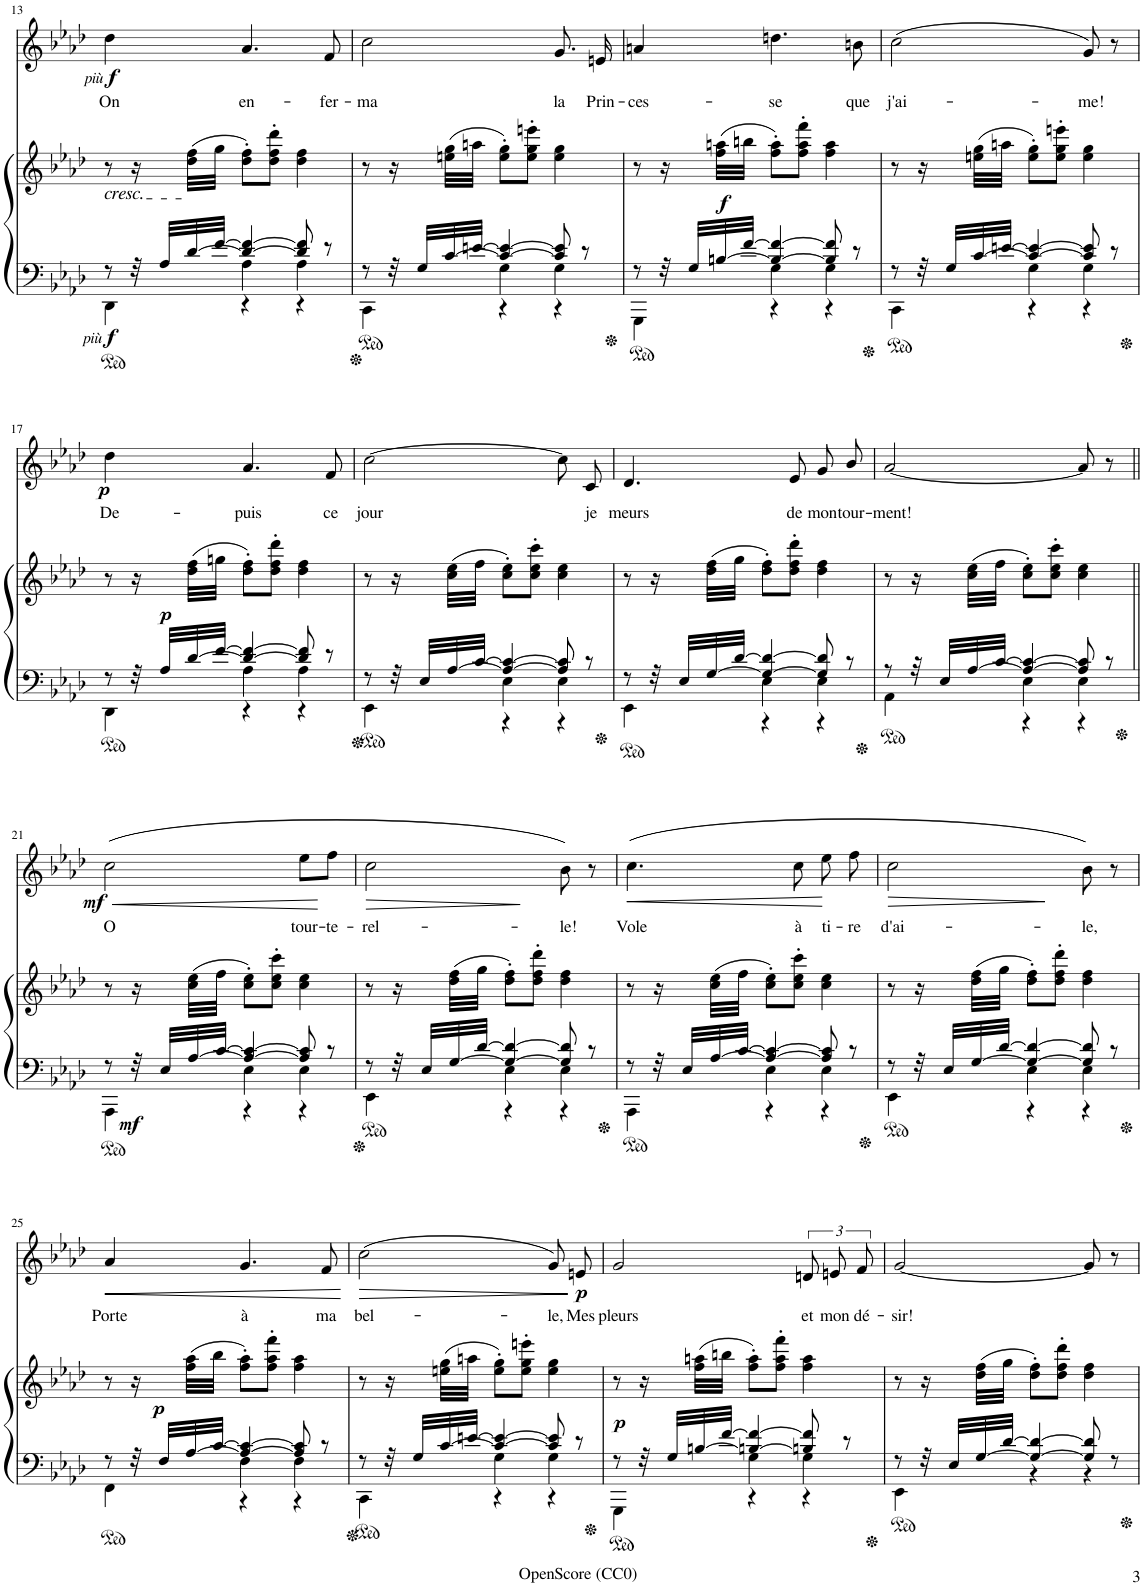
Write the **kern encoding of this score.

**kern	**kern	**dynam	**kern	**text	**dynam
*part2	*part2	*part2	*part1	*part1	*part1
*staff3	*staff2	*staff2/3	*staff1	*staff1	*staff1
*I"Piano	*	*	*I"Chant Voice	*	*
*I'Pno	*	*	*	*	*
!!LO:PB:g=z
*clefF4	*clefG2	*	*clefG2	*	*
*k[b-e-a-d-]	*k[b-e-a-d-]	*	*k[b-e-a-d-]	*	*
*M3/4	*M3/4	*	*M3/4	*	*
=13	=13	=13	=13	=13	=13
*^	*	*	*	*	*
*	*^	*	*	*	*	*
!	!	!	!LO:TX:b:i:t=cresc.	!	!	!	!
!	!	!	!	!LO:DY:b=2	!	!LO:LY:b	!
!	!	!	!	!LO:DY:n=1:b=2	!	!	!LO:DY:b
!	!	!	!	!	!	!	!LO:DY:n=1:b
8r	4DD-\	4ryy	8r	other-dynamics f	4dd-\	On	other-dynamics f
32r	.	.	16r	.	.	.	.
32A-/LLL	.	.	.	.	.	.	.
[32d-/	.	.	(32dd-\ 32ff\LLL	.	.	.	.
[32f/JJJ	.	.	32gg\JJJ	.	.	.	.
!	!	!	!	!	!	!LO:LY:b	!
4d-/_ 4f/_	4A-\	4r	8dd-\' 8ff\'L)	.	4.a-/	en-	.
.	.	.	8dd-\' 8ff\' 8ddd-\'J	.	.	.	.
8d-/] 8f/]	4A-\	4r	4dd-\ 4ff\	.	.	.	.
!	!	!	!	!	!	!LO:LY:b	!
8r	.	.	.	.	8f/	-fer-	.
=14	=14	=14	=14	=14	=14	=14	=14
!	!	!	!	!	!	!LO:LY:b	!
8r	4CC\	4ryy	8r	.	2cc\	-ma	.
32r	.	.	16r	.	.	.	.
32G/LLL	.	.	.	.	.	.	.
[32c/	.	.	(32een\ 32gg\LLL	.	.	.	.
[32en/JJJ	.	.	32aan\JJJ	.	.	.	.
4c/_ 4e/_	4G\	4r	8ee\' 8gg\'L)	.	.	.	.
.	.	.	8ee\' 8gg\' 8eeen\'J	.	.	.	.
!	!	!	!	!	!	!LO:LY:b	!
8c/] 8e/]	4G\	4r	4ee\ 4gg\	.	8.g/	la	.
8r	.	.	.	.	.	.	.
!	!	!	!	!	!	!LO:LY:b	!
.	.	.	.	.	16en/	Prin-	.
=15	=15	=15	=15	=15	=15	=15	=15
!	!	!	!	!	!	!LO:LY:b	!
8r	4GGG\	4ryy	8r	.	4an/	-ces-	.
32r	.	.	16r	.	.	.	.
32G/LLL	.	.	.	.	.	.	.
!	!	!	!	!LO:DY:b	!	!	!
[32Bn/	.	.	(32ff\ 32aan\LLL	f	.	.	.
[32f/JJJ	.	.	32bbn\JJJ	.	.	.	.
!	!	!	!	!	!	!LO:LY:b	!
4B/_ 4f/_	4G\	4r	8ff\' 8aa\'L)	.	4.ddn\	-se	.
.	.	.	8ff\' 8aa\' 8fff\'J	.	.	.	.
8B/] 8f/]	4G\	4r	4ff\ 4aa\	.	.	.	.
!	!	!	!	!	!	!LO:LY:b	!
8r	.	.	.	.	8bn\	que	.
=16	=16	=16	=16	=16	=16	=16	=16
!	!	!	!	!	!	!LO:LY:b	!
8r	4CC\	4ryy	8r	.	(2cc\	j'ai-	.
32r	.	.	16r	.	.	.	.
32G/LLL	.	.	.	.	.	.	.
[32c/	.	.	(32een\ 32gg\LLL	.	.	.	.
[32en/JJJ	.	.	32aan\JJJ	.	.	.	.
4c/_ 4e/_	4G\	4r	8ee\' 8gg\'L)	.	.	.	.
.	.	.	8ee\' 8gg\' 8eeen\'J	.	.	.	.
!	!	!	!	!	!	!LO:LY:b	!
8c/] 8e/]	4G\	4r	4ee\ 4gg\	.	8g/)	-me!	.
8r	.	.	.	.	8r	.	.
!!LO:LB:g=z
=17	=17	=17	=17	=17	=17	=17	=17
!	!	!	!	!	!	!LO:LY:b	!LO:DY:b
*	*	*	*^	*	*	*	*
8r	4DD-\	4ryy	8r	8ryy	.	4dd-\	De-	p
32r	.	.	16r	32ryy	.	.	.	.
!	!	!	!	!	!LO:DY:b	!	!	!
32A-/LLL	.	.	.	2ryy	p	.	.	.
[32d-/	.	.	(32dd-\ 32ff\LLL	.	.	.	.	.
[32f/JJJ	.	.	32ggn\JJJ	.	.	.	.	.
!	!	!	!	!	!	!	!LO:LY:b	!
4d-/_ 4f/_	4A-\	4r	8dd-\' 8ff\'L)	.	.	4.a-/	-puis	.
.	.	.	8dd-\' 8ff\' 8ddd-\'J	.	.	.	.	.
8d-/] 8f/]	4A-\	4r	4dd-\ 4ff\	.	.	.	.	.
!	!	!	!	!	!	!	!LO:LY:b	!
8r	.	.	.	.	.	8f/	ce	.
.	.	.	.	16.ryy	.	.	.	.
=18	=18	=18	=18	=18	=18	=18	=18	=18
!	!	!	!	!	!	!	!LO:LY:b	!
*	*	*	*v	*v	*	*	*	*
8r	4EE-\	4ryy	8r	.	[2cc\	jour	.
32r	.	.	16r	.	.	.	.
32E-/LLL	.	.	.	.	.	.	.
[32A-/	.	.	(32cc\ 32ee-\LLL	.	.	.	.
[32c/JJJ	.	.	32ff\JJJ	.	.	.	.
4A-/_ 4c/_	4E-\	4r	8cc\' 8ee-\'L)	.	.	.	.
.	.	.	8cc\' 8ee-\' 8ccc\'J	.	.	.	.
8A-/] 8c/]	4E-\	4r	4cc\ 4ee-\	.	8cc\]	.	.
!	!	!	!	!	!	!LO:LY:b	!
8r	.	.	.	.	8c/	je	.
=19	=19	=19	=19	=19	=19	=19	=19
!	!	!	!	!	!	!LO:LY:b	!
8r	4EE-\	4ryy	8r	.	4.d-/	meurs	.
32r	.	.	16r	.	.	.	.
32E-/LLL	.	.	.	.	.	.	.
[32G/	.	.	(32dd-\ 32ff\LLL	.	.	.	.
[32d-/JJJ	.	.	32gg\JJJ	.	.	.	.
4G/_ 4d-/_	4E-\	4r	8dd-\' 8ff\'L)	.	.	.	.
!	!	!	!	!	!	!LO:LY:b	!
.	.	.	8dd-\' 8ff\' 8ddd-\'J	.	8e-/	de	.
!	!	!	!	!	!	!LO:LY:b	!
8G/] 8d-/]	4E-\	4r	4dd-\ 4ff\	.	8g/	mon	.
!	!	!	!	!	!	!LO:LY:b	!
8r	.	.	.	.	8b-/	tour-	.
=20	=20	=20	=20	=20	=20	=20	=20
!	!	!	!	!	!	!LO:LY:b	!
8r	4AA-\	4ryy	8r	.	[2a-/	-ment!	.
32r	.	.	16r	.	.	.	.
32E-/LLL	.	.	.	.	.	.	.
[32A-/	.	.	(32cc\ 32ee-\LLL	.	.	.	.
[32c/JJJ	.	.	32ff\JJJ	.	.	.	.
4A-/_ 4c/_	4E-\	4r	8cc\' 8ee-\'L)	.	.	.	.
.	.	.	8cc\' 8ee-\' 8ccc\'J	.	.	.	.
8A-/] 8c/]	4E-\	4r	4cc\ 4ee-\	.	8a-/]	.	.
8r	.	.	.	.	8r	.	.
!!LO:LB:g=z
=21||	=21||	=21||	=21||	=21||	=21||	=21||	=21||
!	!	!	!	!LO:DY:b=2	!	!LO:LY:b	!LO:HP:b
!	!	!	!	!	!	!	!LO:DY:n=1:b
8r	4AAA-\	4ryy	8r	mf	(2cc\	O	< mf
32r	.	.	16r	.	.	.	.
32E-/LLL	.	.	.	.	.	.	.
[32A-/	.	.	(32cc\ 32ee-\LLL	.	.	.	.
[32c/JJJ	.	.	32ff\JJJ	.	.	.	.
4A-/_ 4c/_	4E-\	4r	8cc\' 8ee-\'L)	.	.	.	.
.	.	.	8cc\' 8ee-\' 8ccc\'J	.	.	.	.
!	!	!	!	!	!	!LO:LY:b	!
8A-/] 8c/]	4E-\	4r	4cc\ 4ee-\	.	8ee-\L	tour-	.
!	!	!	!	!	!	!LO:LY:b	!
8r	.	.	.	.	8ff\J	-te-	.
*v	*v	*v	*	*	*	*	*
.	.	.	.	.	[
=22	=22	=22	=22	=22	=22
*^	*	*	*	*	*
*	*^	*	*	*	*	*
!	!	!	!	!	!	!LO:LY:b	!LO:HP:b
8r	4EE-\	4ryy	8r	.	2cc\	-rel-	>
32r	.	.	16r	.	.	.	.
32E-/LLL	.	.	.	.	.	.	.
[32G/	.	.	(32dd-\ 32ff\LLL	.	.	.	.
[32d-/JJJ	.	.	32gg\JJJ	.	.	.	.
4G/_ 4d-/_	4E-\	4r	8dd-\' 8ff\'L)	.	.	.	.
.	.	.	8dd-\' 8ff\' 8ddd-\'J	.	.	.	.
!	!	!	!	!	!	!LO:LY:b	!
8G/] 8d-/]	4E-\	4r	4dd-\ 4ff\	.	8b-\)	-le!	.
8r	.	.	.	.	8r	.	]
=23	=23	=23	=23	=23	=23	=23	=23
!	!	!	!	!	!	!LO:LY:b	!LO:HP:b
8r	4AAA-\	4ryy	8r	.	(4.cc\	Vole	<
32r	.	.	16r	.	.	.	.
32E-/LLL	.	.	.	.	.	.	.
[32A-/	.	.	(32cc\ 32ee-\LLL	.	.	.	.
[32c/JJJ	.	.	32ff\JJJ	.	.	.	.
4A-/_ 4c/_	4E-\	4r	8cc\' 8ee-\'L)	.	.	.	.
!	!	!	!	!	!	!LO:LY:b	!
.	.	.	8cc\' 8ee-\' 8ccc\'J	.	8cc\	à	.
!	!	!	!	!	!	!LO:LY:b	!
8A-/] 8c/]	4E-\	4r	4cc\ 4ee-\	.	8ee-\	ti-	.
!	!	!	!	!	!	!LO:LY:b	!
8r	.	.	.	.	8ff\	-re	.
*v	*v	*v	*	*	*	*	*
.	.	.	.	.	[
=24	=24	=24	=24	=24	=24
*^	*	*	*	*	*
*	*^	*	*	*	*	*
!	!	!	!	!	!	!LO:LY:b	!LO:HP:b
8r	4EE-\	4ryy	8r	.	2cc\	d'ai-	>
32r	.	.	16r	.	.	.	.
32E-/LLL	.	.	.	.	.	.	.
[32G/	.	.	(32dd-\ 32ff\LLL	.	.	.	.
[32d-/JJJ	.	.	32gg\JJJ	.	.	.	.
4G/_ 4d-/_	4E-\	4r	8dd-\' 8ff\'L)	.	.	.	.
.	.	.	8dd-\' 8ff\' 8ddd-\'J	.	.	.	.
!	!	!	!	!	!	!LO:LY:b	!
8G/] 8d-/]	4E-\	4r	4dd-\ 4ff\	.	8b-\)	-le,	.
8r	.	.	.	.	8r	.	]
!!LO:LB:g=z
=25	=25	=25	=25	=25	=25	=25	=25
!	!	!	!	!	!	!LO:LY:b	!LO:HP:b
*	*	*	*^	*	*	*	*
8r	4FF\	4ryy	8r	8ryy	.	4a-/	Porte	<
32r	.	.	16r	32ryy	.	.	.	.
!	!	!	!	!	!LO:DY:b	!	!	!
32F/LLL	.	.	.	2ryy	p	.	.	.
[32A-/	.	.	(32ff\ 32aa-\LLL	.	.	.	.	.
[32c/JJJ	.	.	32bb-\JJJ	.	.	.	.	.
!	!	!	!	!	!	!	!LO:LY:b	!
4A-/_ 4c/_	4F\	4r	8ff\' 8aa-\'L)	.	.	4.g/	à	.
.	.	.	8ff\' 8aa-\' 8fff\'J	.	.	.	.	.
8A-/] 8c/]	4F\	4r	4ff\ 4aa-\	.	.	.	.	.
!	!	!	!	!	!	!	!LO:LY:b	!
8r	.	.	.	.	.	8f/	ma	.
.	.	.	.	16.ryy	.	.	.	.
*v	*v	*v	*	*	*	*	*	*
.	.	.	.	.	.	[
=26	=26	=26	=26	=26	=26	=26
*^	*	*	*	*	*	*
*	*^	*	*	*	*	*	*
!	!	!	!	!	!	!	!LO:LY:b	!LO:HP:b
*	*	*	*v	*v	*	*	*	*
8r	4CC\	4ryy	8r	.	(2cc\	bel-	>
32r	.	.	16r	.	.	.	.
32G/LLL	.	.	.	.	.	.	.
[32c/	.	.	(32een\ 32gg\LLL	.	.	.	.
[32en/JJJ	.	.	32aan\JJJ	.	.	.	.
4c/_ 4e/_	4G\	4r	8ee\' 8gg\'L)	.	.	.	.
.	.	.	8ee\' 8gg\' 8eeen\'J	.	.	.	.
!	!	!	!	!	!	!LO:LY:b	!
8c/] 8e/]	4G\	4r	4ee\ 4gg\	.	8g/)	-le,	.
!	!	!	!	!	!	!LO:LY:b	!LO:DY:n=1:b
8r	.	.	.	.	8en/	Mes	] p
=27	=27	=27	=27	=27	=27	=27	=27
!	!	!	!	!LO:DY:b	!	!LO:LY:b	!
8r	4GGG\	4ryy	8r	p	2g/	pleurs	.
32r	.	.	16r	.	.	.	.
32G/LLL	.	.	.	.	.	.	.
[32Bn/	.	.	(32ff\ 32aan\LLL	.	.	.	.
[32f/JJJ	.	.	32bbn\JJJ	.	.	.	.
4Bn/_ 4f/_	4G\	4r	8ff\' 8aa\'L)	.	.	.	.
.	.	.	8ff\' 8aa\' 8fff\'J	.	.	.	.
!	!	!	!	!	!	!LO:LY:b	!
8Bn/] 8f/]	4G\	4r	4ff\ 4aa\	.	12dn/	et	.
!	!	!	!	!	!	!LO:LY:b	!
.	.	.	.	.	12en/	mon	.
8r	.	.	.	.	.	.	.
!	!	!	!	!	!	!LO:LY:b	!
.	.	.	.	.	12f/	dé-	.
=28	=28	=28	=28	=28	=28	=28	=28
!	!	!	!	!	!	!LO:LY:b	!
8r	4EE-\	4ryy	8r	.	[2g/	-sir!	.
32r	.	.	16r	.	.	.	.
32E-/LLL	.	.	.	.	.	.	.
[32G/	.	.	(32dd-\ 32ff\LLL	.	.	.	.
[32d-/JJJ	.	.	32gg\JJJ	.	.	.	.
4G/_ 4d-/_	4ryy	4r	8dd-\' 8ff\'L)	.	.	.	.
.	.	.	8dd-\' 8ff\' 8ddd-\'J	.	.	.	.
8G/] 8d-/]	4ryy	4r	4dd-\ 4ff\	.	8g/]	.	.
8r	.	.	.	.	8r	.	.
*v	*v	*v	*	*	*	*	*
=	=	=	=	=	=
*-	*-	*-	*-	*-	*-
